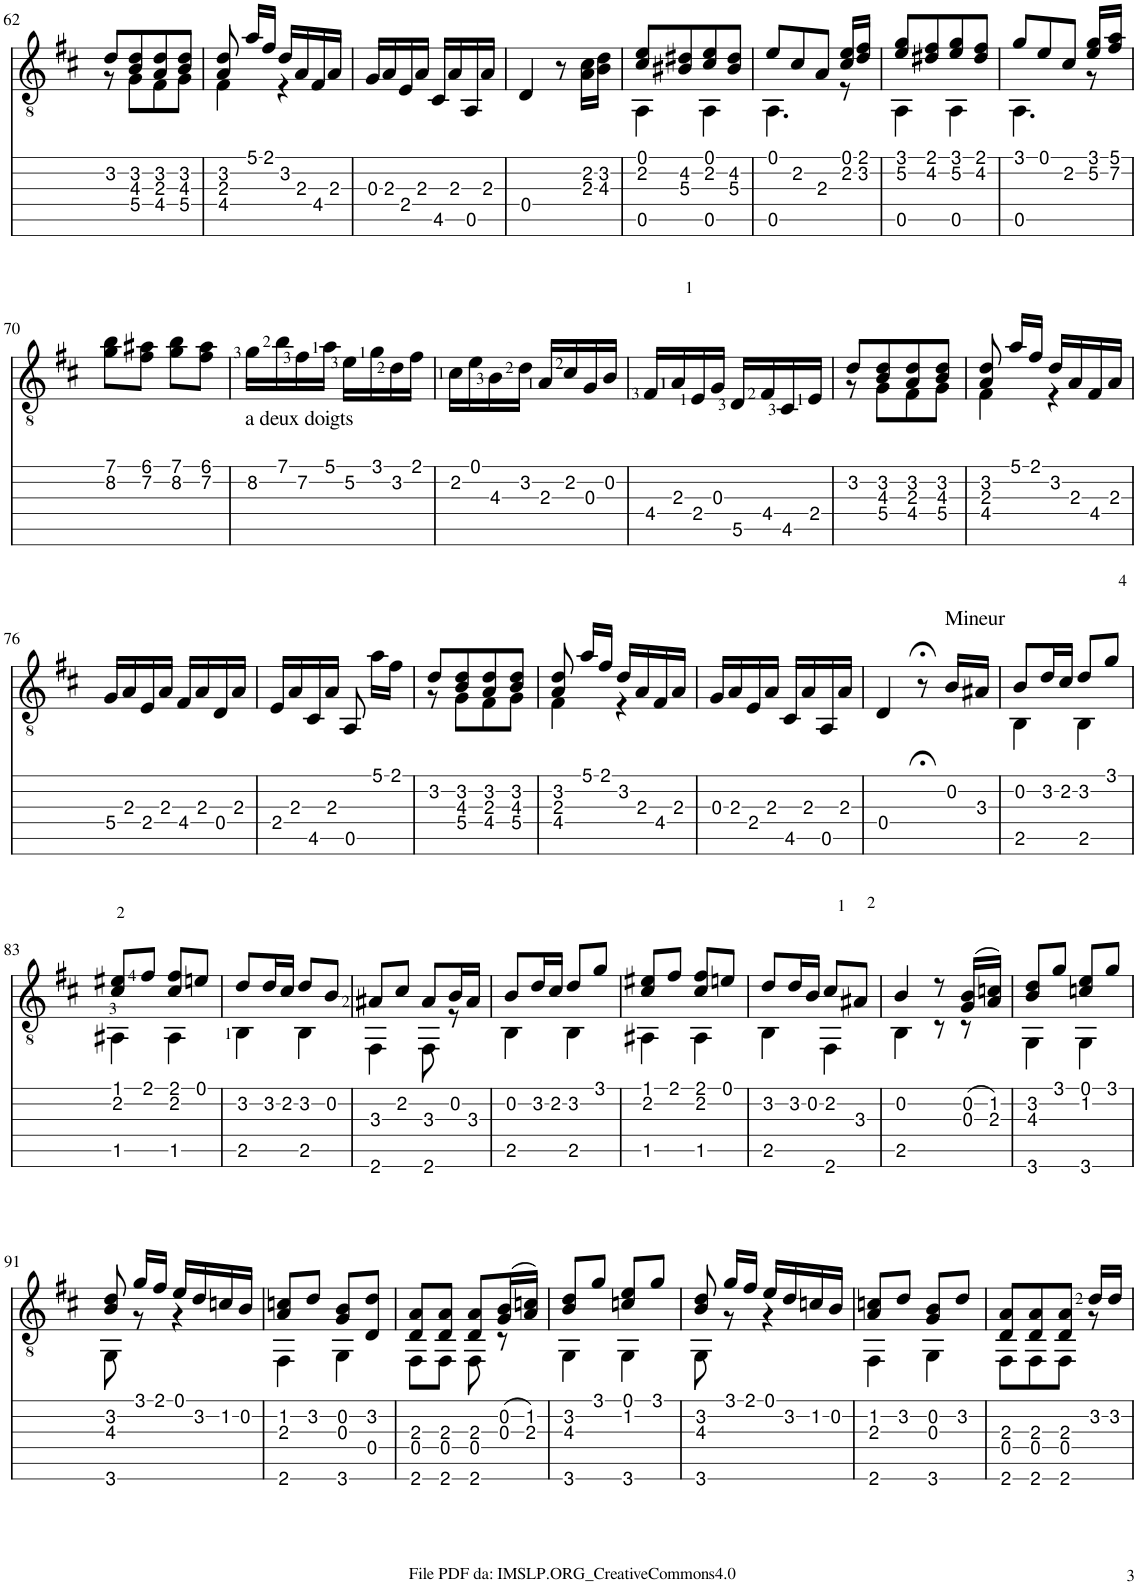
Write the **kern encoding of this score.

**kern	**kern
*part1	*part1
*staff2	*staff1
*I"Guitar	*
*I'Guit.	*
!!LO:PB:g=z
*	*clefGv2
*k[f#c#]	*k[f#c#]
*M2/4	*M2/4
=62	=62
*^	*^
8dL	8r	8d/L	8r
8B\ 8d\J	8G	8B/ 8d/	8G\L
8A\ 8d\L	8F#L	8A/ 8d/	8F#\
8B\ 8d\J	8GJ	8B/ 8d/J	8G\J
=63	=63	=63	=63
8A\ 8d\L	4F#	8A/ 8d/	4F#\
16aL	.	16a/LL	.
16f#JJ	.	16f#/JJ	.
16dLL	4r	16d/LL	4r
16AJ	.	16A/	.
16F#L	.	16F#/	.
16AJJ	.	16A/JJ	.
*v	*v	*	*
*	*v	*v
=64	=64
16GLL	16G/LL
16AJ	16A/
16EL	16E/
16AJJ	16A/JJ
16C#LL	16C#/LL
16AJ	16A/
16AAL	16AA/
16AJJ	16A/JJ
=65	=65
4D	4D/
8r	8r
16A\ 16c#\LL	16A\ 16c#\LL
16B\ 16d\JJ	16B\ 16d\JJ
=66	=66
*^	*^
8c#\ 8e\L	4AA	8c#/ 8e/L	4AA\
8B#X\ 8d#X\J	.	8B#X/ 8d#X/	.
8c#\ 8e\L	4AA	8c#/ 8e/	4AA\
8B#\ 8d#\J	.	8B#/ 8d#/J	.
=67	=67	=67	=67
8eL	4.AA	8e/L	4.AA\
8c#J	.	8c#/	.
8AL	.	8A/J	.
16c#\ 16e\L	8r	16c#/ 16e/LL	8r
16d\ 16f#\JJ	.	16d/ 16f#/JJ	.
=68	=68	=68	=68
8e\ 8g\L	4AA	8e/ 8g/L	4AA\
8d#X\ 8f#\J	.	8d#X/ 8f#/	.
8e\ 8g\L	4AA	8e/ 8g/	4AA\
8d#\ 8f#\J	.	8d#/ 8f#/J	.
=69	=69	=69	=69
8gL	4.AA	8g/L	4.AA\
8eJ	.	8e/	.
8c#L	.	8c#/J	.
16e\ 16g\L	8r	16e/ 16g/LL	8r
16f#\ 16a\JJ	.	16f#/ 16a/JJ	.
*v	*v	*	*
*	*v	*v
!!LO:LB:g=z
=70	=70
8g\ 8b\L	8g\ 8b\L
8f#\ 8a#X\J	8f#\ 8a#X\J
8g\ 8b\L	8g\ 8b\L
8f#\ 8a#\J	8f#\ 8a#\J
=71	=71
!LO:TX:a:t=a deux doigts	!
16gLL	16g\LL
16bJ	16b\
16f#L	16f#\
16aJJ	16a\JJ
16eLL	16e\LL
16gJ	16g\
16dL	16d\
16f#JJ	16f#\JJ
=72	=72
16c#LL	16c#\LL
16eJ	16e\
16BL	16B\
16dJJ	16d\JJ
16ALL	16A/LL
16c#J	16c#/
16GL	16G/
16BJJ	16B/JJ
=73	=73
16F#LL	16F#/LL
16AJ	16A/
16EL	16E/
16GJJ	16G/JJ
16DLL	16D/LL
16F#J	16F#/
16C#L	16C#/
16EJJ	16E/JJ
=74	=74
*^	*^
8dL	8r	8d/L	8r
8B\ 8d\J	8G	8B/ 8d/	8G\L
8A\ 8d\L	8F#L	8A/ 8d/	8F#\
8B\ 8d\J	8GJ	8B/ 8d/J	8G\J
=75	=75	=75	=75
8A\ 8d\L	4F#	8A/ 8d/	4F#\
16aL	.	16a/LL	.
16f#JJ	.	16f#/JJ	.
16dLL	4r	16d/LL	4r
16AJ	.	16A/	.
16F#L	.	16F#/	.
16AJJ	.	16A/JJ	.
*v	*v	*	*
*	*v	*v
!!LO:LB:g=z
=76	=76
16GLL	16G/LL
16AJ	16A/
16EL	16E/
16AJJ	16A/JJ
16F#LL	16F#/LL
16AJ	16A/
16DL	16D/
16AJJ	16A/JJ
=77	=77
16ELL	16E/LL
16AJ	16A/
16C#L	16C#/
16AJJ	16A/JJ
8AAL	8AA/
16aL	16a\LL
16f#JJ	16f#\JJ
=78	=78
*^	*^
8dL	8r	8d/L	8r
8B\ 8d\J	8G	8B/ 8d/	8G\L
8A\ 8d\L	8F#L	8A/ 8d/	8F#\
8B\ 8d\J	8GJ	8B/ 8d/J	8G\J
=79	=79	=79	=79
8A\ 8d\L	4F#	8A/ 8d/	4F#\
16aL	.	16a/LL	.
16f#JJ	.	16f#/JJ	.
16dLL	4r	16d/LL	4r
16AJ	.	16A/	.
16F#L	.	16F#/	.
16AJJ	.	16A/JJ	.
*v	*v	*	*
*	*v	*v
=80	=80
16GLL	16G/LL
16AJ	16A/
16EL	16E/
16AJJ	16A/JJ
16C#LL	16C#/LL
16AJ	16A/
16AAL	16AA/
16AJJ	16A/JJ
=81	=81
4D	4D/
8r;<	8r;<
!	!LO:TX:a:t=Mineur
16BLL	16B/LL
16A#JJ	16A#X/JJ
=82	=82
*^	*^
8BL	4BB	8B/L	4BB\
16dL	.	16d/L	.
16c#JJ	.	16c#/JJ	.
8dL	4BB	8d/L	4BB\
8gJ	.	8g/J	.
!!LO:LB:g=z	!!
=83	=83	=83	=83
8c#\ 8e#\L	4AA#	8c#/ 8e#X/L	4AA#X\
8f#J	.	8f#/J	.
8c#\ 8f#\L	4AA#	8c#/ 8f#/L	4AA#\
8eJ	.	8en/J	.
=84	=84	=84	=84
8dL	4BB	8d/L	4BB\
16dL	.	16d/L	.
16c#JJ	.	16c#/JJ	.
8dL	4BB	8d/L	4BB\
8BJ	.	8B/J	.
=85	=85	=85	=85
8A#L	4FF#	8A#X/L	4FF#\
8c#J	.	8c#/J	.
8A#L	8FF#	8A#/L	8FF#\
16BL	8r	16B/L	8r
16A#JJ	.	16A#/JJ	.
=86	=86	=86	=86
8BL	4BB	8B/L	4BB\
16dL	.	16d/L	.
16c#JJ	.	16c#/JJ	.
8dL	4BB	8d/L	4BB\
8gJ	.	8g/J	.
=87	=87	=87	=87
8c#\ 8e#\L	4AA#	8c#/ 8e#X/L	4AA#X\
8f#J	.	8f#/J	.
8c#\ 8f#\L	4AA#	8c#/ 8f#/L	4AA#\
8eJ	.	8en/J	.
=88	=88	=88	=88
8dL	4BB	8d/L	4BB\
16dL	.	16d/L	.
16BJJ	.	16B/JJ	.
8c#L	4FF#	8c#/L	4FF#\
8A#J	.	8A#X/J	.
=89	=89	=89	=89
4B	4BB	4B/	4BB\
8r	8r	8r	8r
16G\ 16B\LL	8r	(16G/ 16B/LL	8r
16A\ 16c\JJ	.	16A/ 16cn/JJ)	.
=90	=90	=90	=90
8B\ 8d\L	4GG	8B/ 8d/L	4GG\
8gJ	.	8g/J	.
8c\ 8e\L	4GG	8cn/ 8e/L	4GG\
8gJ	.	8g/J	.
!!LO:LB:g=z	!!
=91	=91	=91	=91
8B\ 8d\L	8GG	8B/ 8d/	8GG\
16gL	8r	16g/LL	8r
16f#JJ	.	16f#/JJ	.
16eLL	4r	16e/LL	4r
16dJ	.	16d/	.
16cL	.	16cn/	.
16BJJ	.	16B/JJ	.
=92	=92	=92	=92
8A\ 8c\L	4FF#	8A/ 8cn/L	4FF#\
8dJ	.	8d/J	.
8G\ 8B\L	4GG	8G/ 8B/L	4GG\
8D\ 8d\J	.	8D/ 8d/J	.
=93	=93	=93	=93
8D\ 8A\L	8FF#L	8D/ 8A/L	8FF#\L
8D\ 8A\J	8FF#J	8D/ 8A/J	8FF#\J
8D\ 8A\L	8FF#	8D/ 8A/L	8FF#\
16G\ 16B\L	8r	(16G/ 16B/L	8r
16A\ 16c\JJ	.	16A/ 16cn/JJ)	.
=94	=94	=94	=94
8B\ 8d\L	4GG	8B/ 8d/L	4GG\
8gJ	.	8g/J	.
8c\ 8e\L	4GG	8cn/ 8e/L	4GG\
8gJ	.	8g/J	.
=95	=95	=95	=95
8B\ 8d\L	8GG	8B/ 8d/	8GG\
16gL	8r	16g/LL	8r
16f#JJ	.	16f#/JJ	.
16eLL	4r	16e/LL	4r
16dJ	.	16d/	.
16cL	.	16cn/	.
16BJJ	.	16B/JJ	.
=96	=96	=96	=96
8A\ 8c\L	4FF#	8A/ 8cn/L	4FF#\
8dJ	.	8d/J	.
8G\ 8B\L	4GG	8G/ 8B/L	4GG\
8dJ	.	8d/J	.
=97	=97	=97	=97
8D\ 8A\L	8FF#L	8D/ 8A/L	8FF#\L
8D\ 8A\J	8FF#J	8D/ 8A/	8FF#\
8D\ 8A\L	8FF#	8D/ 8A/J	8FF#\J
16dL	8r	16d/LL	8r
16dJJ	.	16d/JJ	.
*v	*v	*	*
*	*v	*v
=	=
*-	*-
